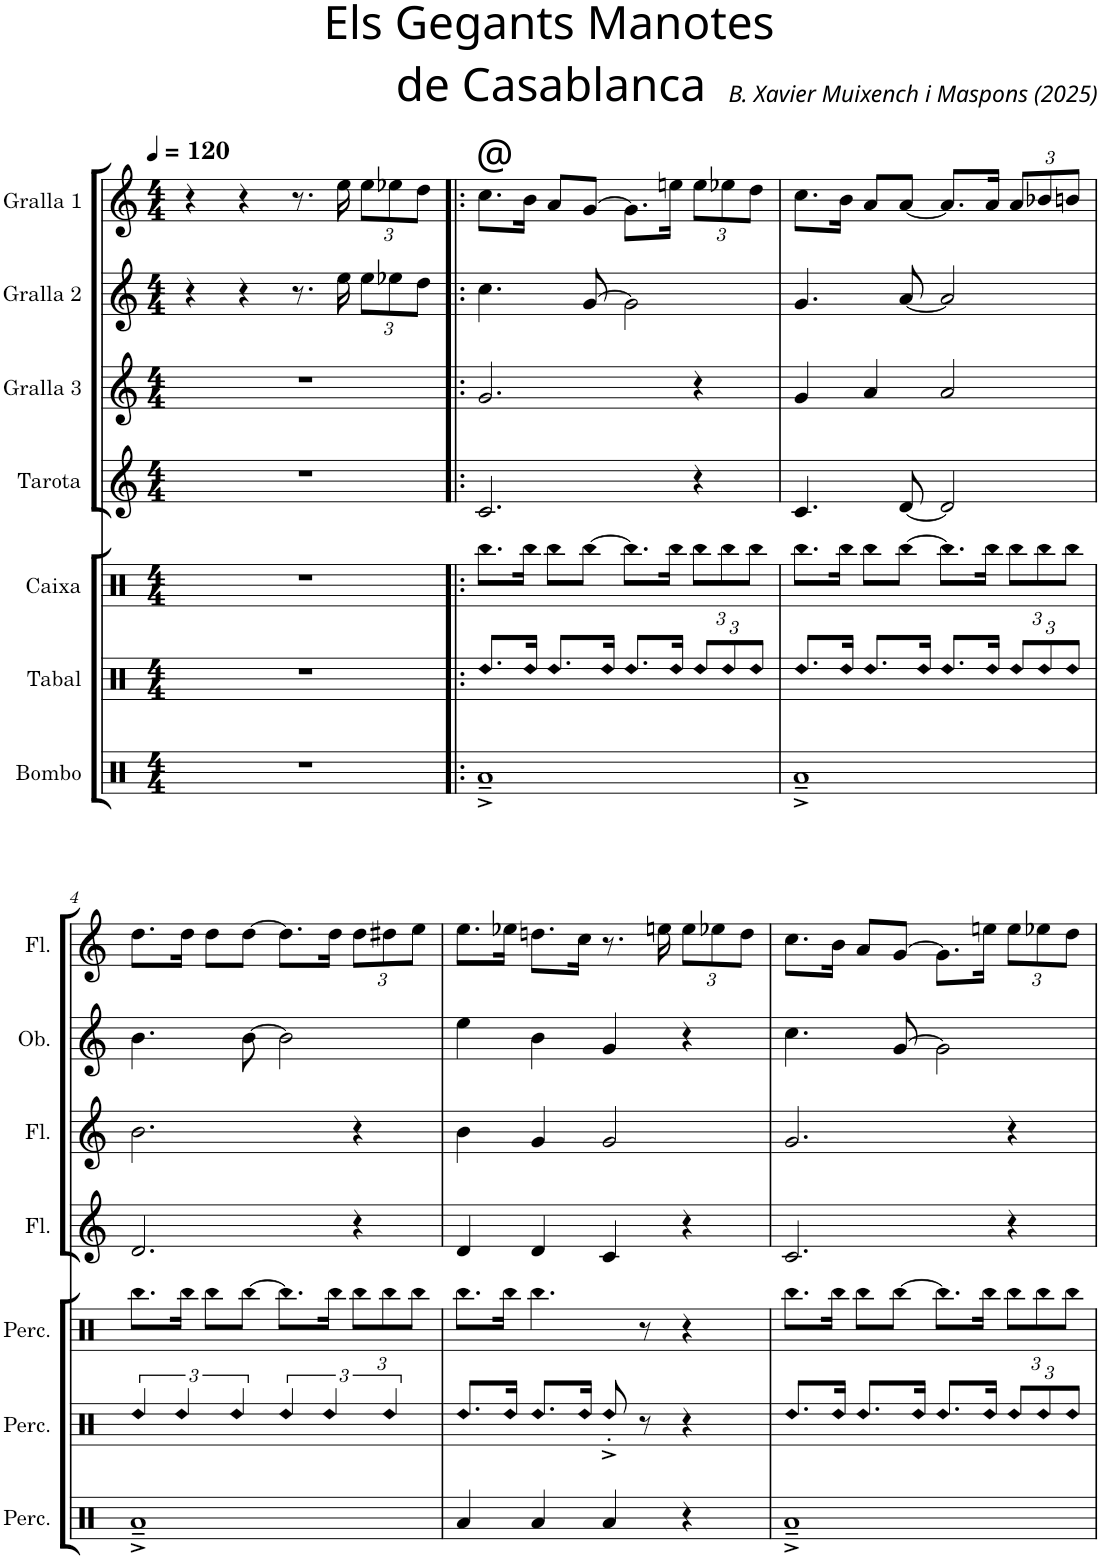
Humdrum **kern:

**kern	**kern	**kern	**kern	**kern	**kern	**kern
*part7	*part6	*part5	*part4	*part3	*part2	*part1
*staff7	*staff6	*staff5	*staff4	*staff3	*staff2	*staff1
*I"Bombo	*I"Tabal	*I"Caixa	*I"Tarota	*I"Gralla 3	*I"Gralla 2	*I"Gralla 1
*clefX	*clefX	*clefX	*clefG2	*clefG2	*clefG2	*clefG2
*k[]	*k[]	*k[]	*k[]	*k[]	*k[]	*k[]
*M4/4	*M4/4	*M4/4	*M4/4	*M4/4	*M4/4	*M4/4
*MM120	*MM120	*MM120	*MM120	*MM120	*MM120	*MM120
=1	=1	=1	=1	=1	=1	=1
1r	1r	1r	1r	1r	4r	4r
.	.	.	.	.	4r	4r
.	.	.	.	.	8.r	8.r
.	.	.	.	.	16ee\	16ee\
*	*	*	*	*	*Xbrackettup	*Xbrackettup
.	.	.	.	.	12ee\L	12ee\L
.	.	.	.	.	12ee-X\	12ee-X\
.	.	.	.	.	12dd\J	12dd\J
=2!|:	=2!|:	=2!|:	=2!|:	=2!|:	=2!|:	=2!|:
!	!	!	!	!	!	!LO:TX:a:t=@
!	!LO:N:head=diamond	!	!	!	!	!
1Ra~^	8.Rdd/L	8.Rbb\L	2.c/	2.g/	4.cc\	8.cc\L
!	!LO:N:head=diamond	!	!	!	!	!
.	16Rdd/Jk	16Rbb\Jk	.	.	.	16b\Jk
!	!LO:N:head=diamond	!	!	!	!	!
.	8.Rdd/L	8Rbb\L	.	.	.	8a/L
.	.	[8Rbb\J	.	.	[8g/	[8g/J
!	!LO:N:head=diamond	!	!	!	!	!
.	16Rdd/Jk	.	.	.	.	.
!	!LO:N:head=diamond	!	!	!	!	!
.	8.Rdd/L	8.Rbb\L]	.	.	2g\]	8.g\L]
!	!LO:N:head=diamond	!	!	!	!	!
.	16Rdd/Jk	16Rbb\Jk	.	.	.	16een\Jk
*	*Xbrackettup	*	*	*	*	*
!	!LO:N:head=diamond	!	!	!	!	!
*	*	*Xbrackettup	*	*	*	*
.	12Rdd/L	12Rbb\L	4r	4r	.	12ee\L
!	!LO:N:head=diamond	!	!	!	!	!
.	12Rdd/	12Rbb\	.	.	.	12ee-X\
!	!LO:N:head=diamond	!	!	!	!	!
.	12Rdd/J	12Rbb\J	.	.	.	12dd\J
=3	=3	=3	=3	=3	=3	=3
!	!LO:N:head=diamond	!	!	!	!	!
1Ra~^	8.Rdd/L	8.Rbb\L	4.c/	4g/	4.g/	8.cc\L
!	!LO:N:head=diamond	!	!	!	!	!
.	16Rdd/Jk	16Rbb\Jk	.	.	.	16b\Jk
!	!LO:N:head=diamond	!	!	!	!	!
.	8.Rdd/L	8Rbb\L	.	4a/	.	8a/L
.	.	[8Rbb\J	[8d/	.	[8a/	[8a/J
!	!LO:N:head=diamond	!	!	!	!	!
.	16Rdd/Jk	.	.	.	.	.
!	!LO:N:head=diamond	!	!	!	!	!
.	8.Rdd/L	8.Rbb\L]	2d/]	2a/	2a/]	8.a/L]
!	!LO:N:head=diamond	!	!	!	!	!
.	16Rdd/Jk	16Rbb\Jk	.	.	.	16a/Jk
!	!LO:N:head=diamond	!	!	!	!	!
.	12Rdd/L	12Rbb\L	.	.	.	12a/L
!	!LO:N:head=diamond	!	!	!	!	!
.	12Rdd/	12Rbb\	.	.	.	12b-X/
!	!LO:N:head=diamond	!	!	!	!	!
.	12Rdd/J	12Rbb\J	.	.	.	12bn/J
!!LO:LB:g=z
=4	=4	=4	=4	=4	=4	=4
*	*brackettup	*	*	*	*	*
!	!LO:N:head=diamond	!	!	!	!	!
1Ra~^	6Rdd/	8.Rbb\L	2.d/	2.b\	4.b\	8.dd\L
!	!LO:N:head=diamond	!	!	!	!	!
.	6Rdd/	.	.	.	.	.
.	.	16Rbb\Jk	.	.	.	16dd\Jk
.	.	8Rbb\L	.	.	.	8dd\L
!	!LO:N:head=diamond	!	!	!	!	!
.	6Rdd/	.	.	.	.	.
.	.	[8Rbb\J	.	.	[8b\	[8dd\J
!	!LO:N:head=diamond	!	!	!	!	!
.	6Rdd/	8.Rbb\L]	.	.	2b\]	8.dd\L]
!	!LO:N:head=diamond	!	!	!	!	!
.	6Rdd/	.	.	.	.	.
.	.	16Rbb\Jk	.	.	.	16dd\Jk
.	.	12Rbb\L	4r	4r	.	12dd\L
!	!LO:N:head=diamond	!	!	!	!	!
.	6Rdd/	12Rbb\	.	.	.	12dd#X\
.	.	12Rbb\J	.	.	.	12ee\J
=5	=5	=5	=5	=5	=5	=5
!	!LO:N:head=diamond	!	!	!	!	!
4Ra/	8.Rdd/L	8.Rbb\L	4d/	4b\	4ee\	8.ee\L
!	!LO:N:head=diamond	!	!	!	!	!
.	16Rdd/Jk	16Rbb\Jk	.	.	.	16ee-X\Jk
!	!LO:N:head=diamond	!	!	!	!	!
4Ra/	8.Rdd/L	4.Rbb\	4d/	4g/	4b\	8.ddn\L
!	!LO:N:head=diamond	!	!	!	!	!
.	16Rdd/Jk	.	.	.	.	16cc\Jk
!	!LO:N:head=diamond	!	!	!	!	!
4Ra/	8Rdd'^/	.	4c/	2g/	4g/	8.r
.	8r	8r	.	.	.	.
.	.	.	.	.	.	16een\
4r	4r	4r	4r	.	4r	12ee\L
.	.	.	.	.	.	12ee-X\
.	.	.	.	.	.	12dd\J
=6	=6	=6	=6	=6	=6	=6
!	!LO:N:head=diamond	!	!	!	!	!
1Ra~^	8.Rdd/L	8.Rbb\L	2.c/	2.g/	4.cc\	8.cc\L
!	!LO:N:head=diamond	!	!	!	!	!
.	16Rdd/Jk	16Rbb\Jk	.	.	.	16b\Jk
!	!LO:N:head=diamond	!	!	!	!	!
.	8.Rdd/L	8Rbb\L	.	.	.	8a/L
.	.	[8Rbb\J	.	.	[8g/	[8g/J
!	!LO:N:head=diamond	!	!	!	!	!
.	16Rdd/Jk	.	.	.	.	.
!	!LO:N:head=diamond	!	!	!	!	!
.	8.Rdd/L	8.Rbb\L]	.	.	2g\]	8.g\L]
!	!LO:N:head=diamond	!	!	!	!	!
.	16Rdd/Jk	16Rbb\Jk	.	.	.	16een\Jk
*	*Xbrackettup	*	*	*	*	*
!	!LO:N:head=diamond	!	!	!	!	!
.	12Rdd/L	12Rbb\L	4r	4r	.	12ee\L
!	!LO:N:head=diamond	!	!	!	!	!
.	12Rdd/	12Rbb\	.	.	.	12ee-X\
!	!LO:N:head=diamond	!	!	!	!	!
.	12Rdd/J	12Rbb\J	.	.	.	12dd\J
=	=	=	=	=	=	=
*-	*-	*-	*-	*-	*-	*-
